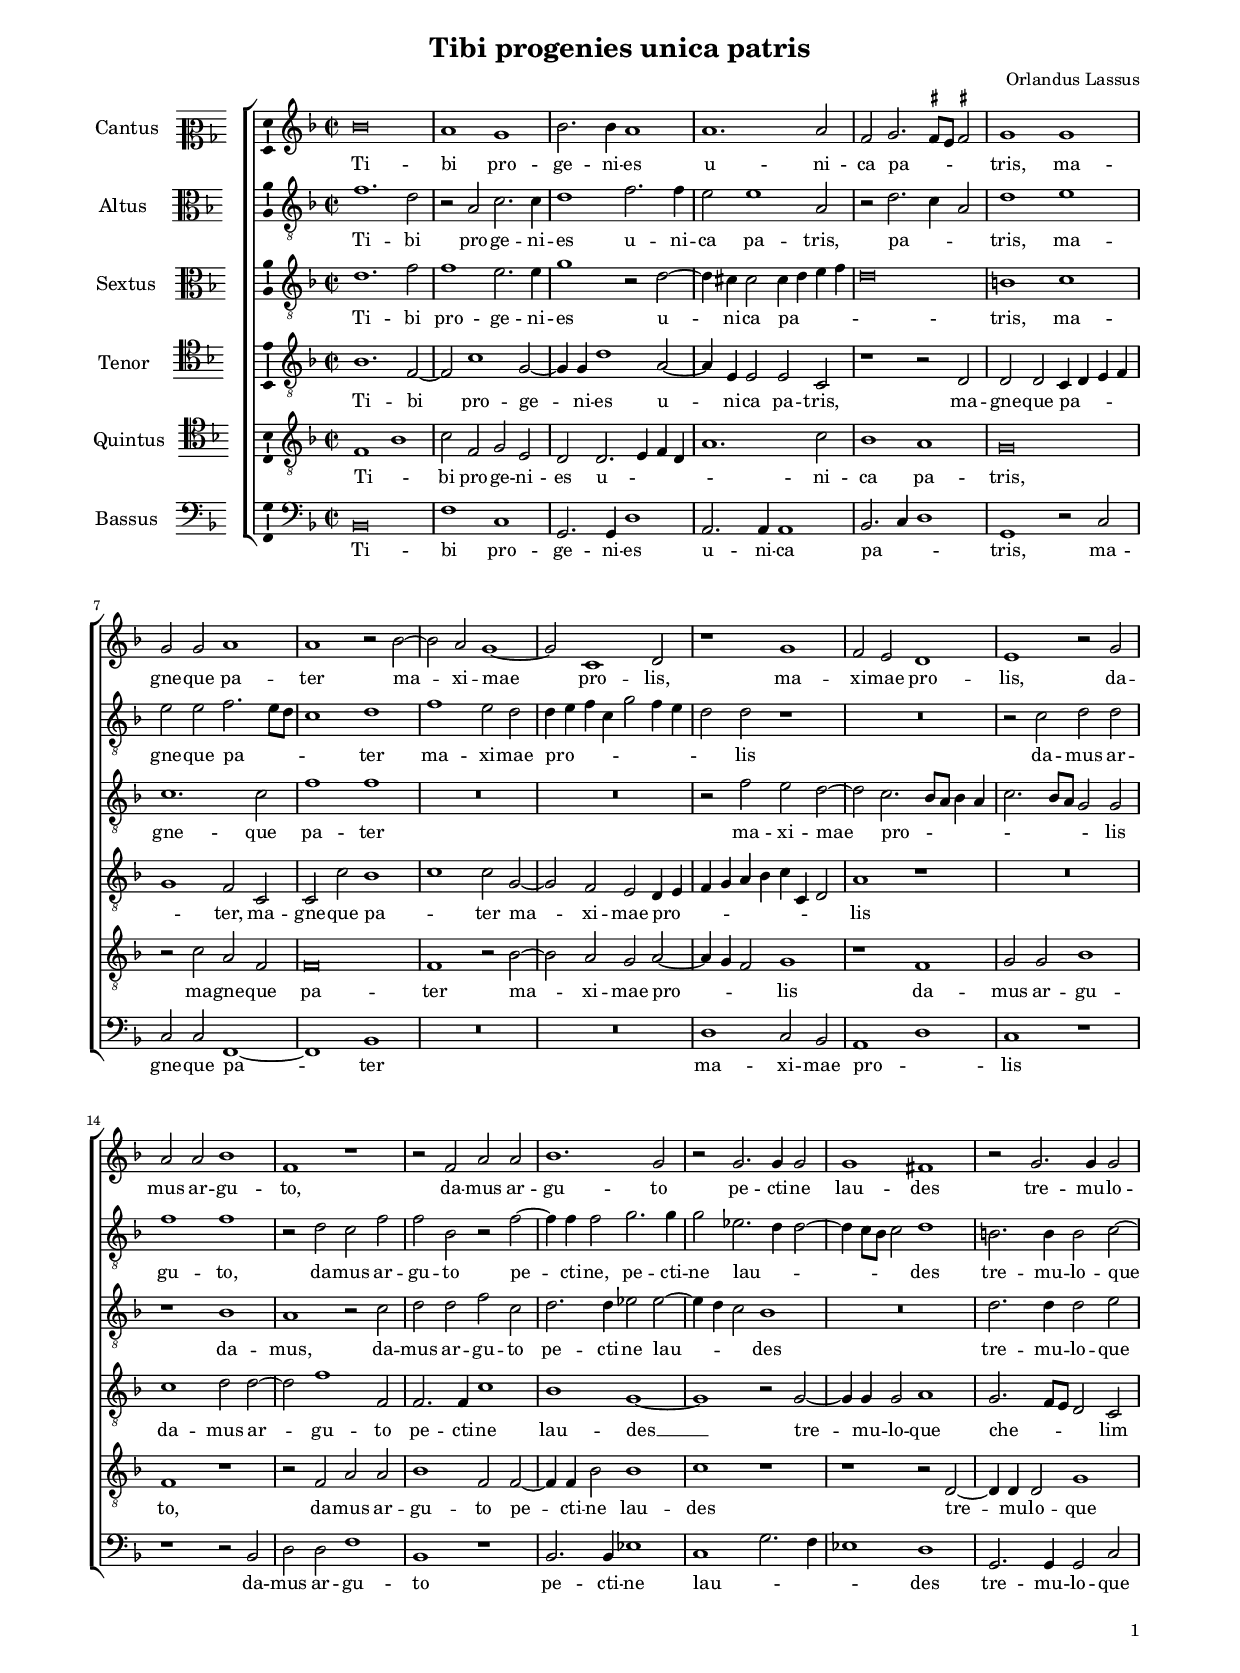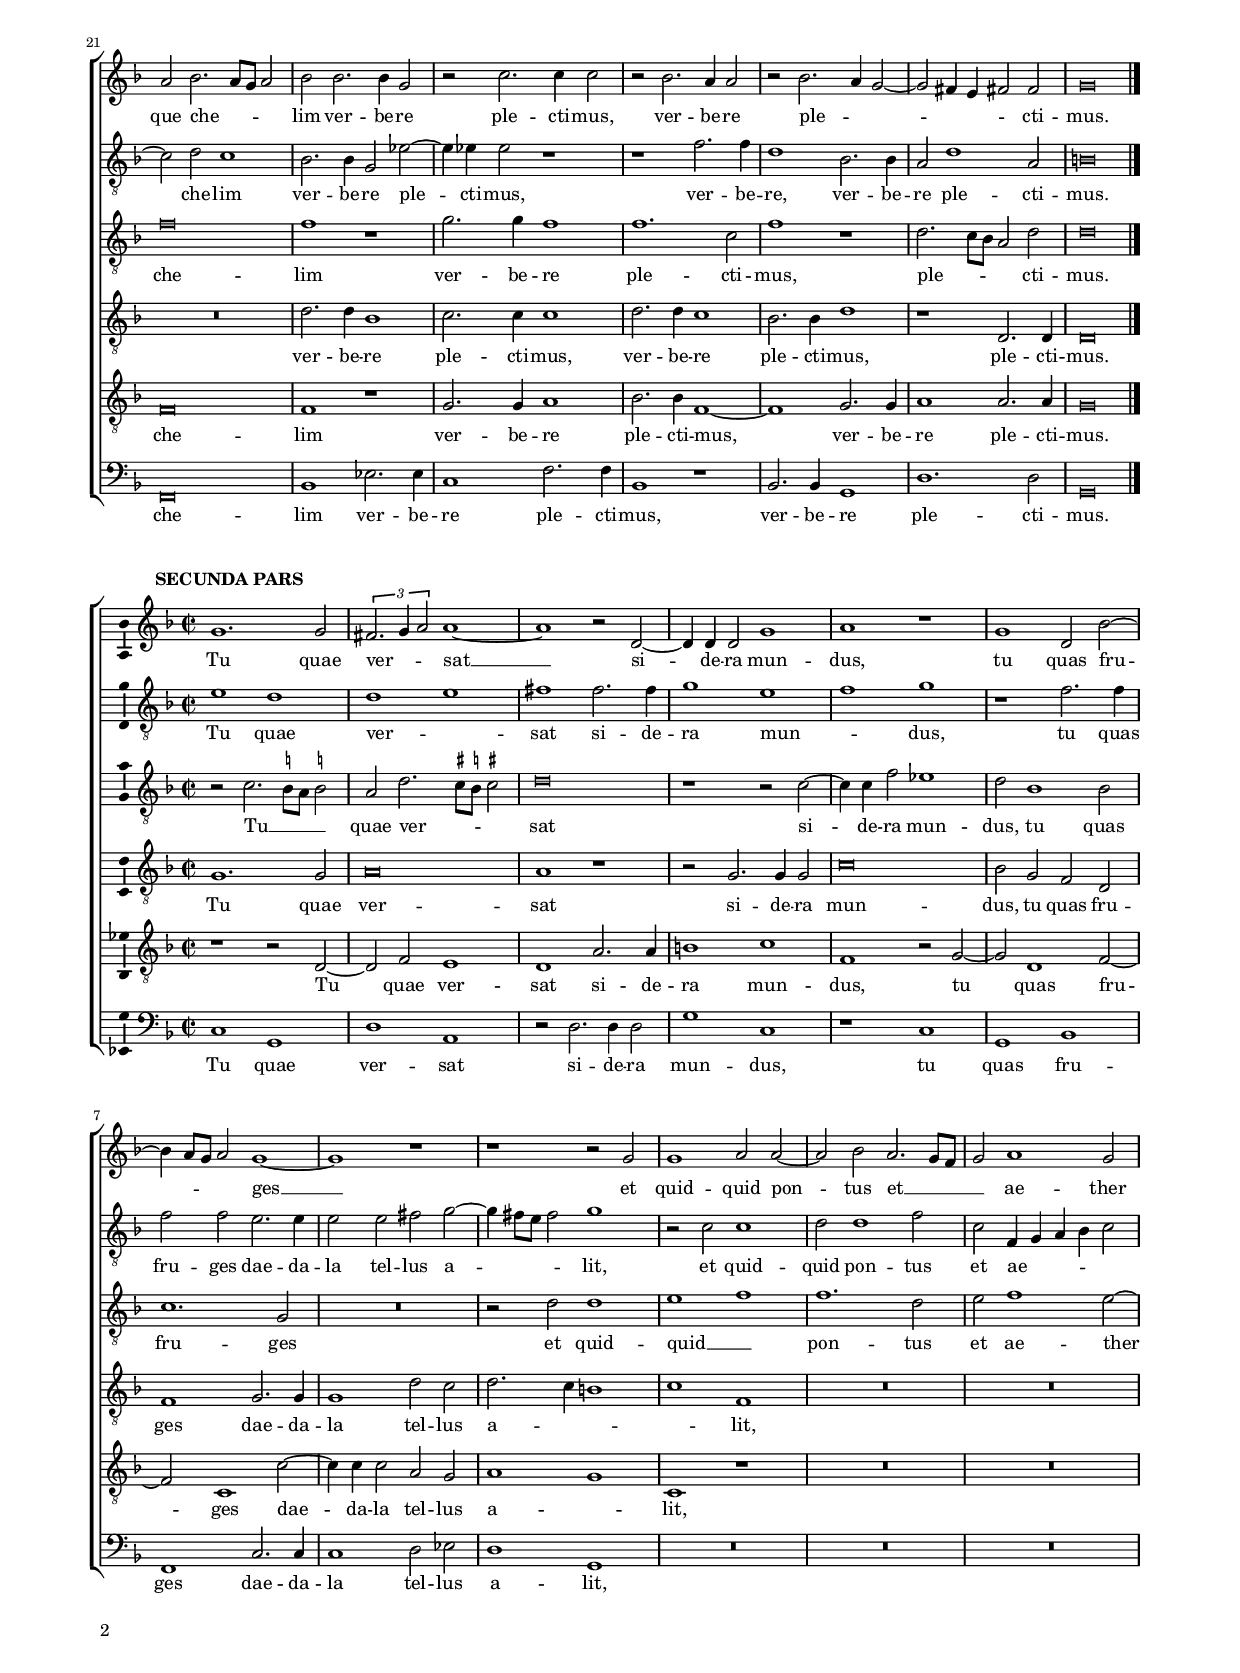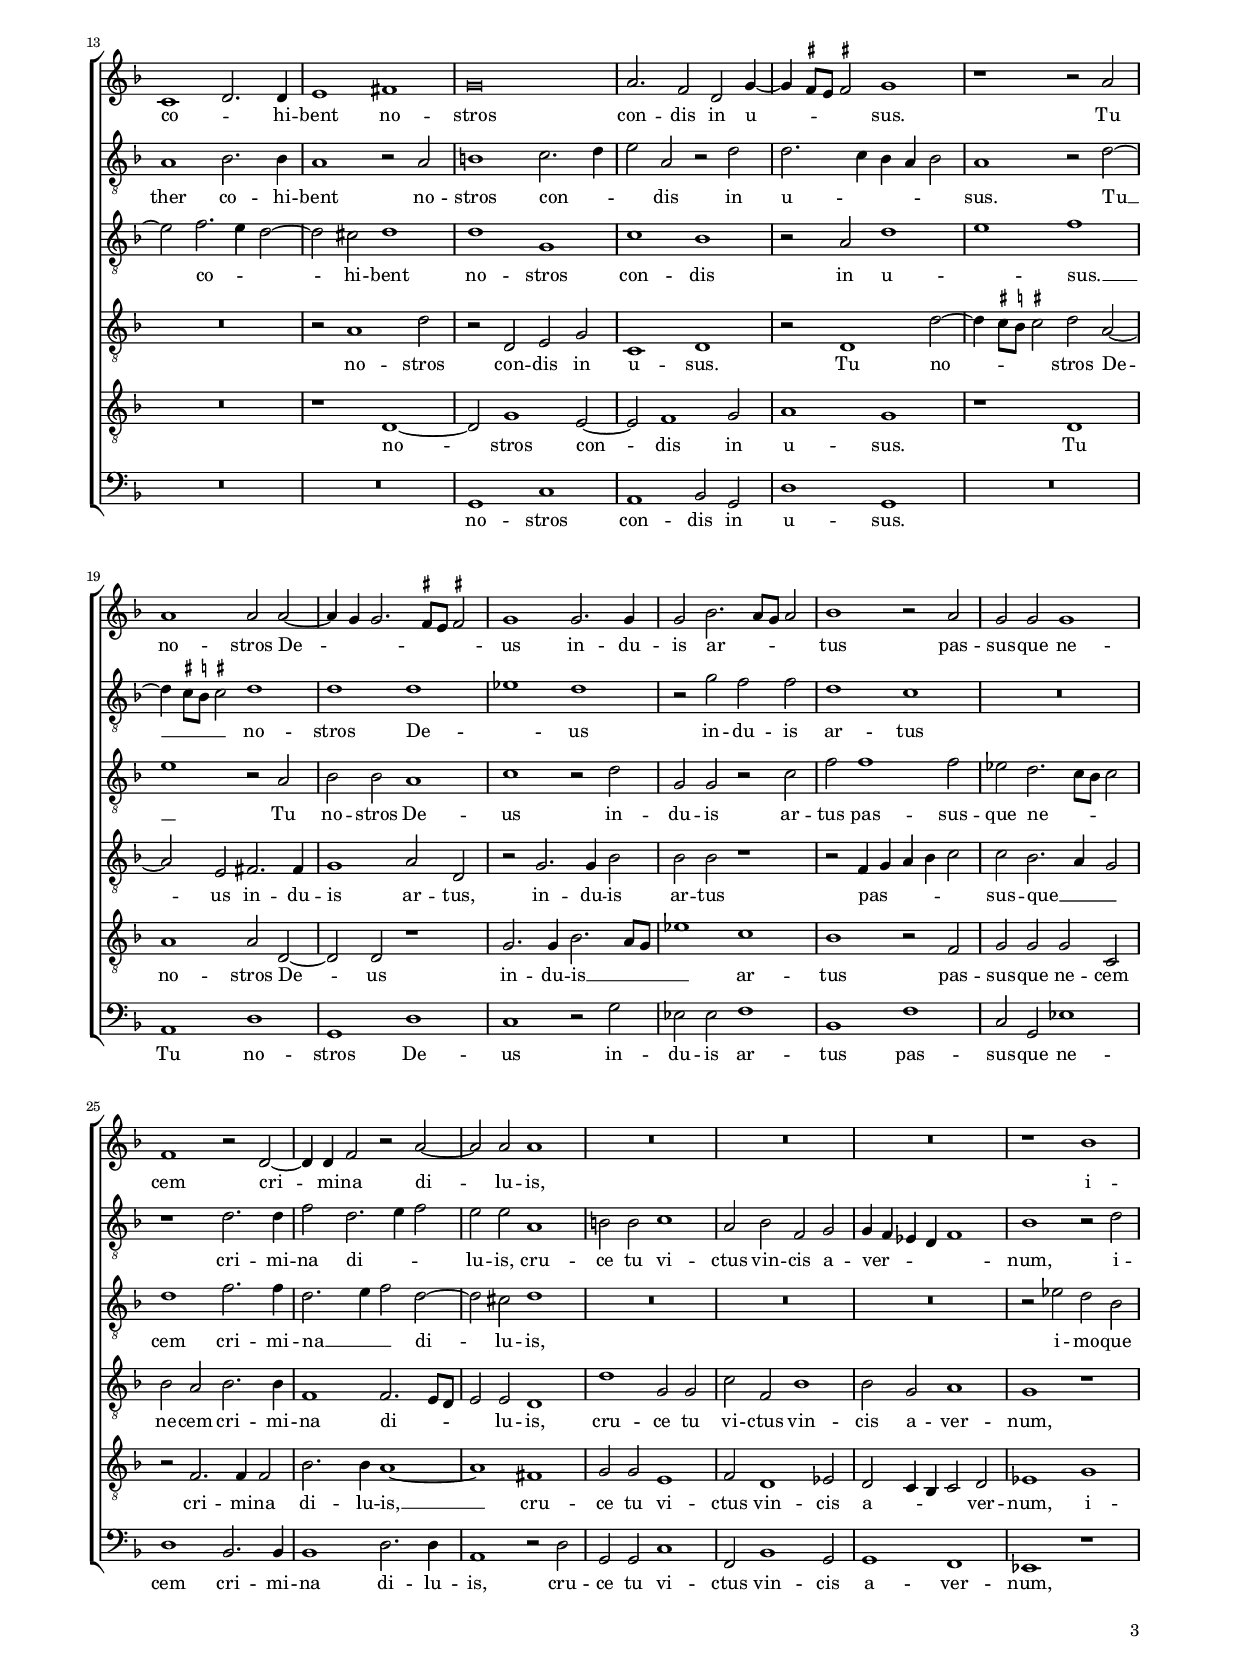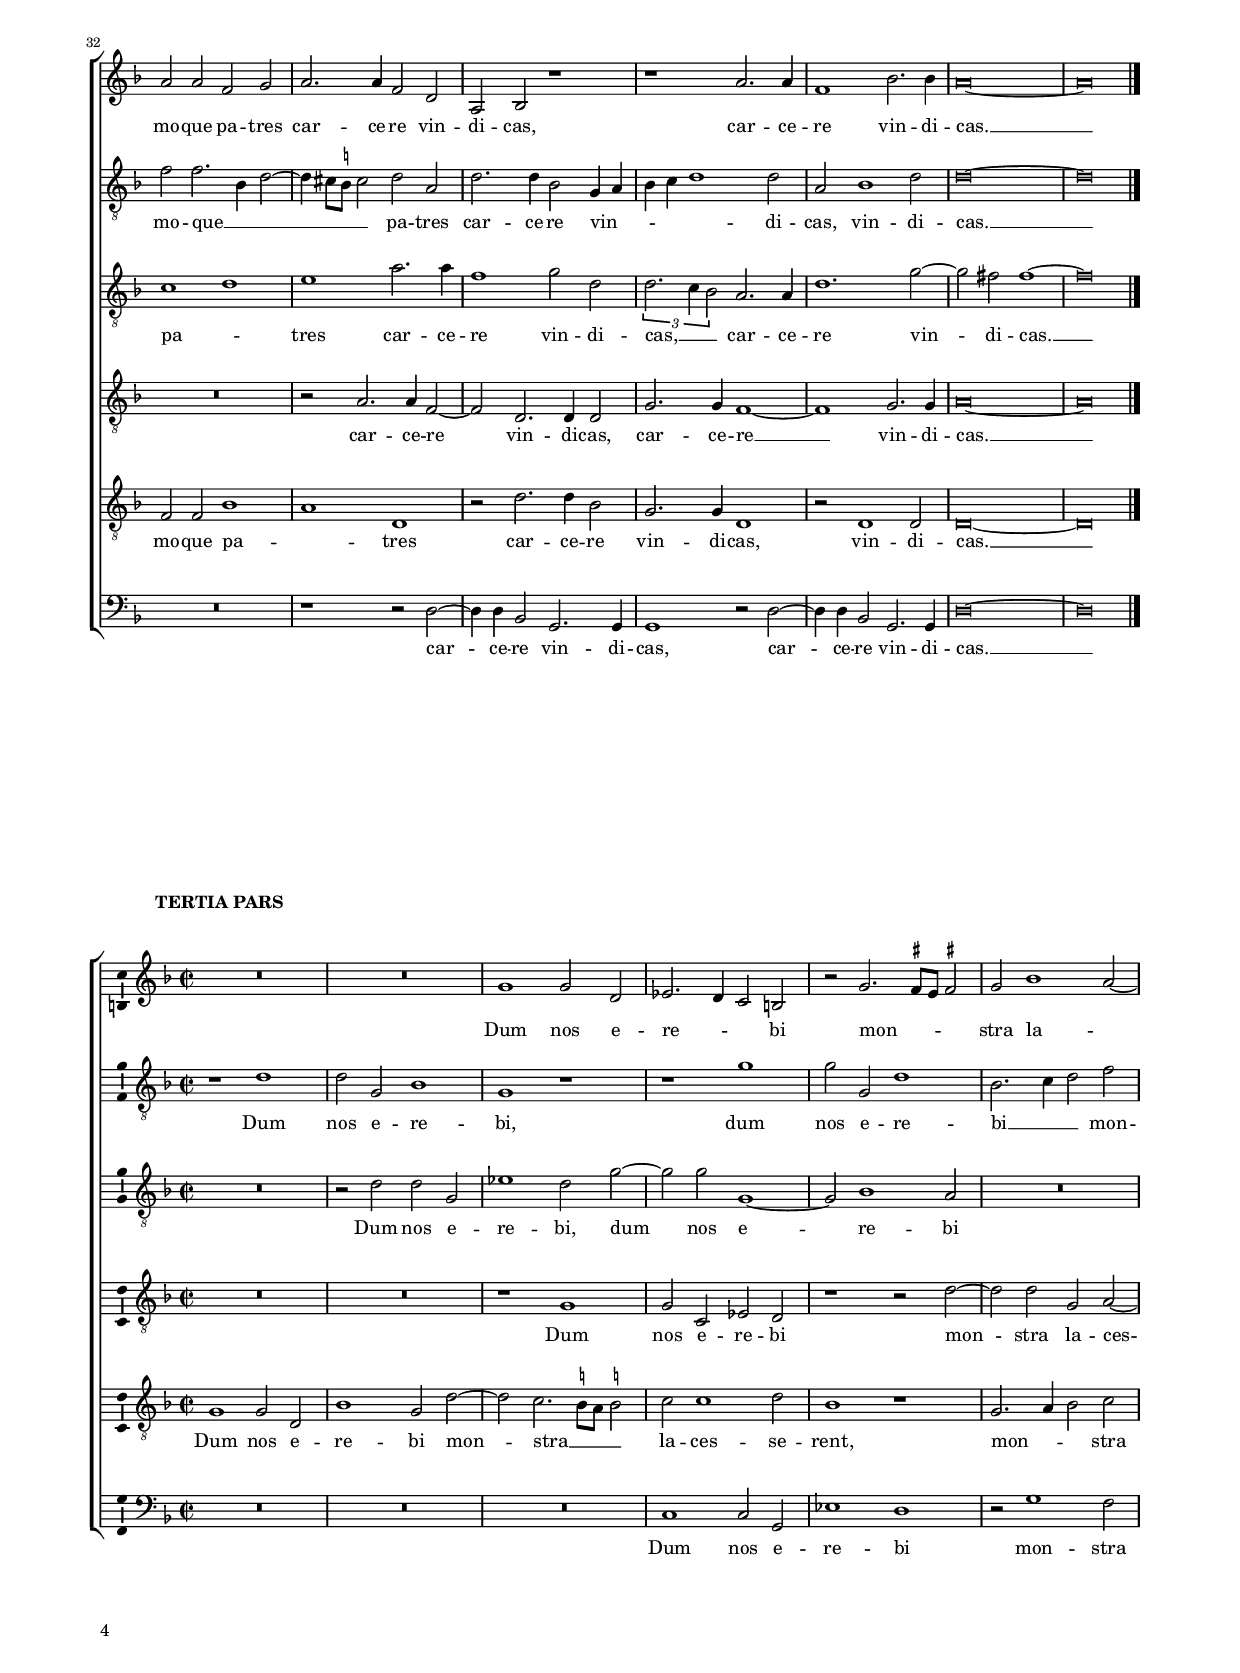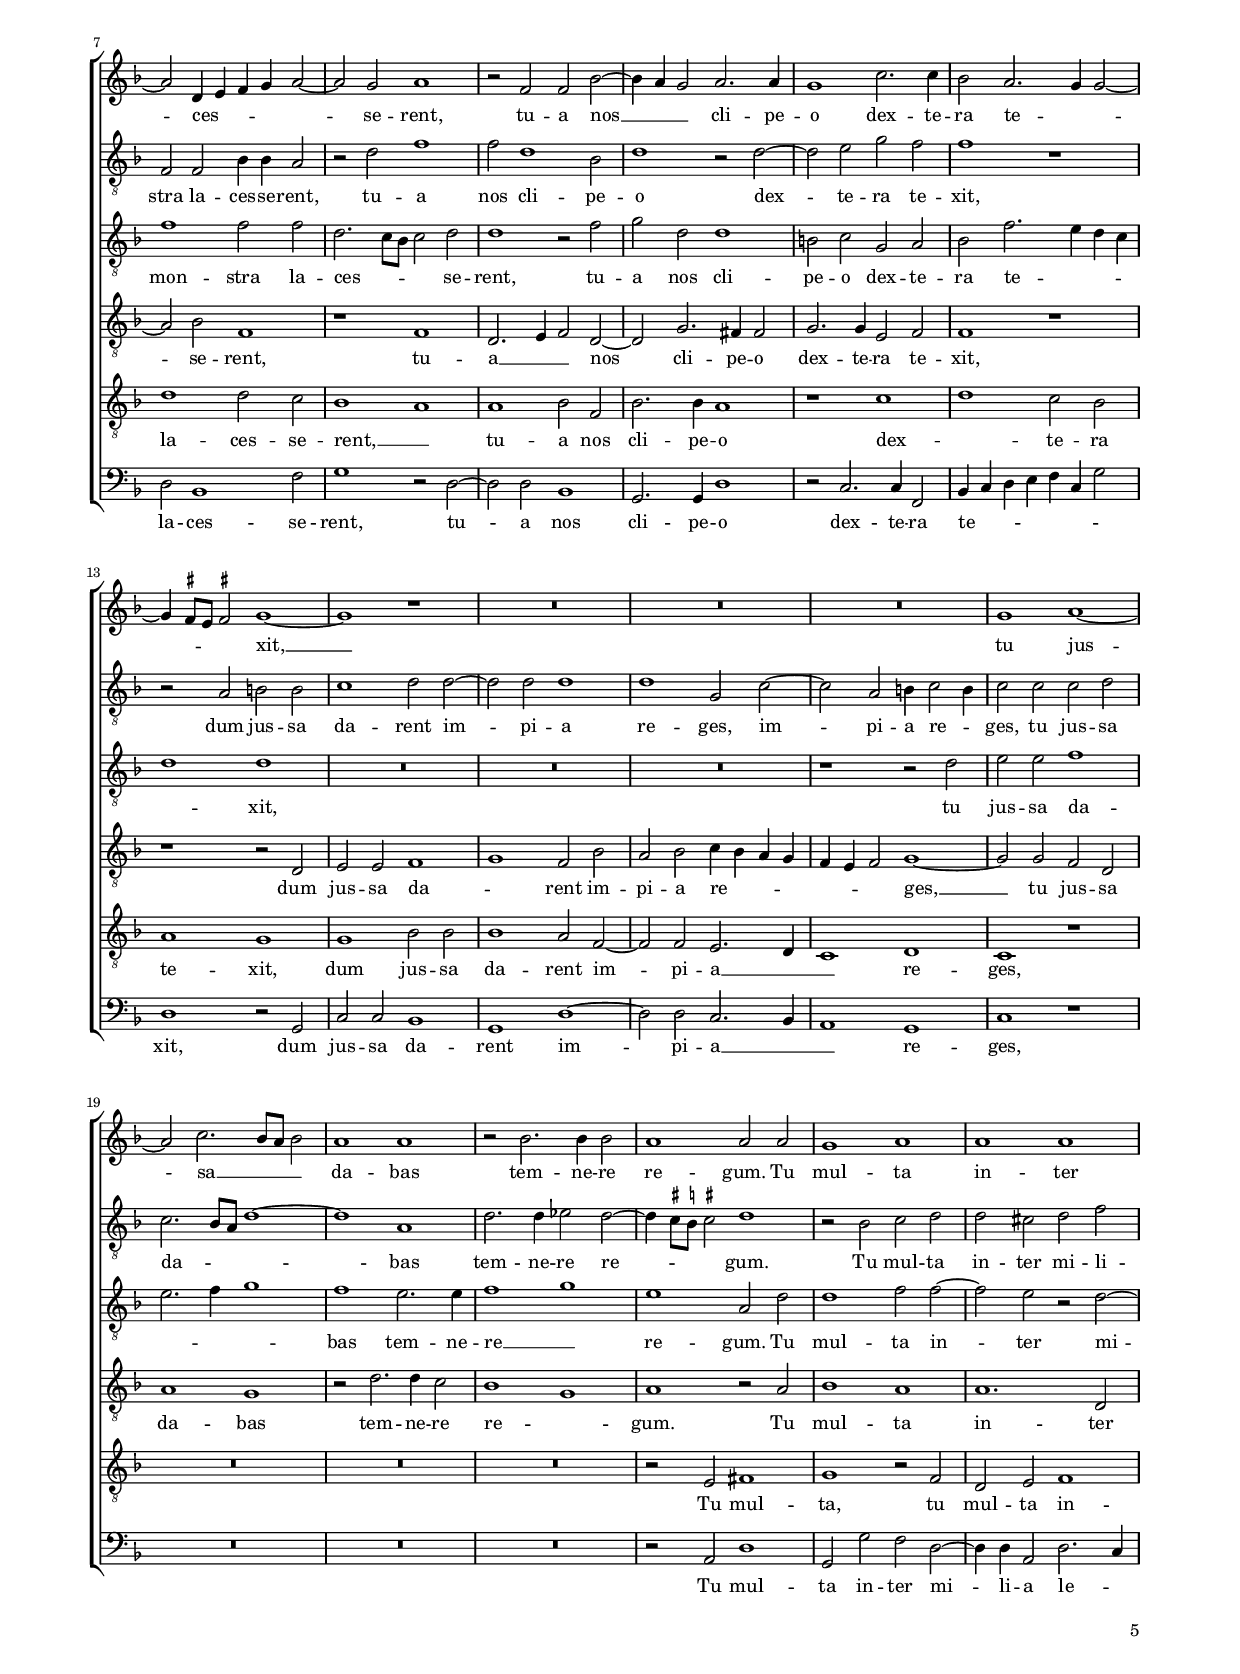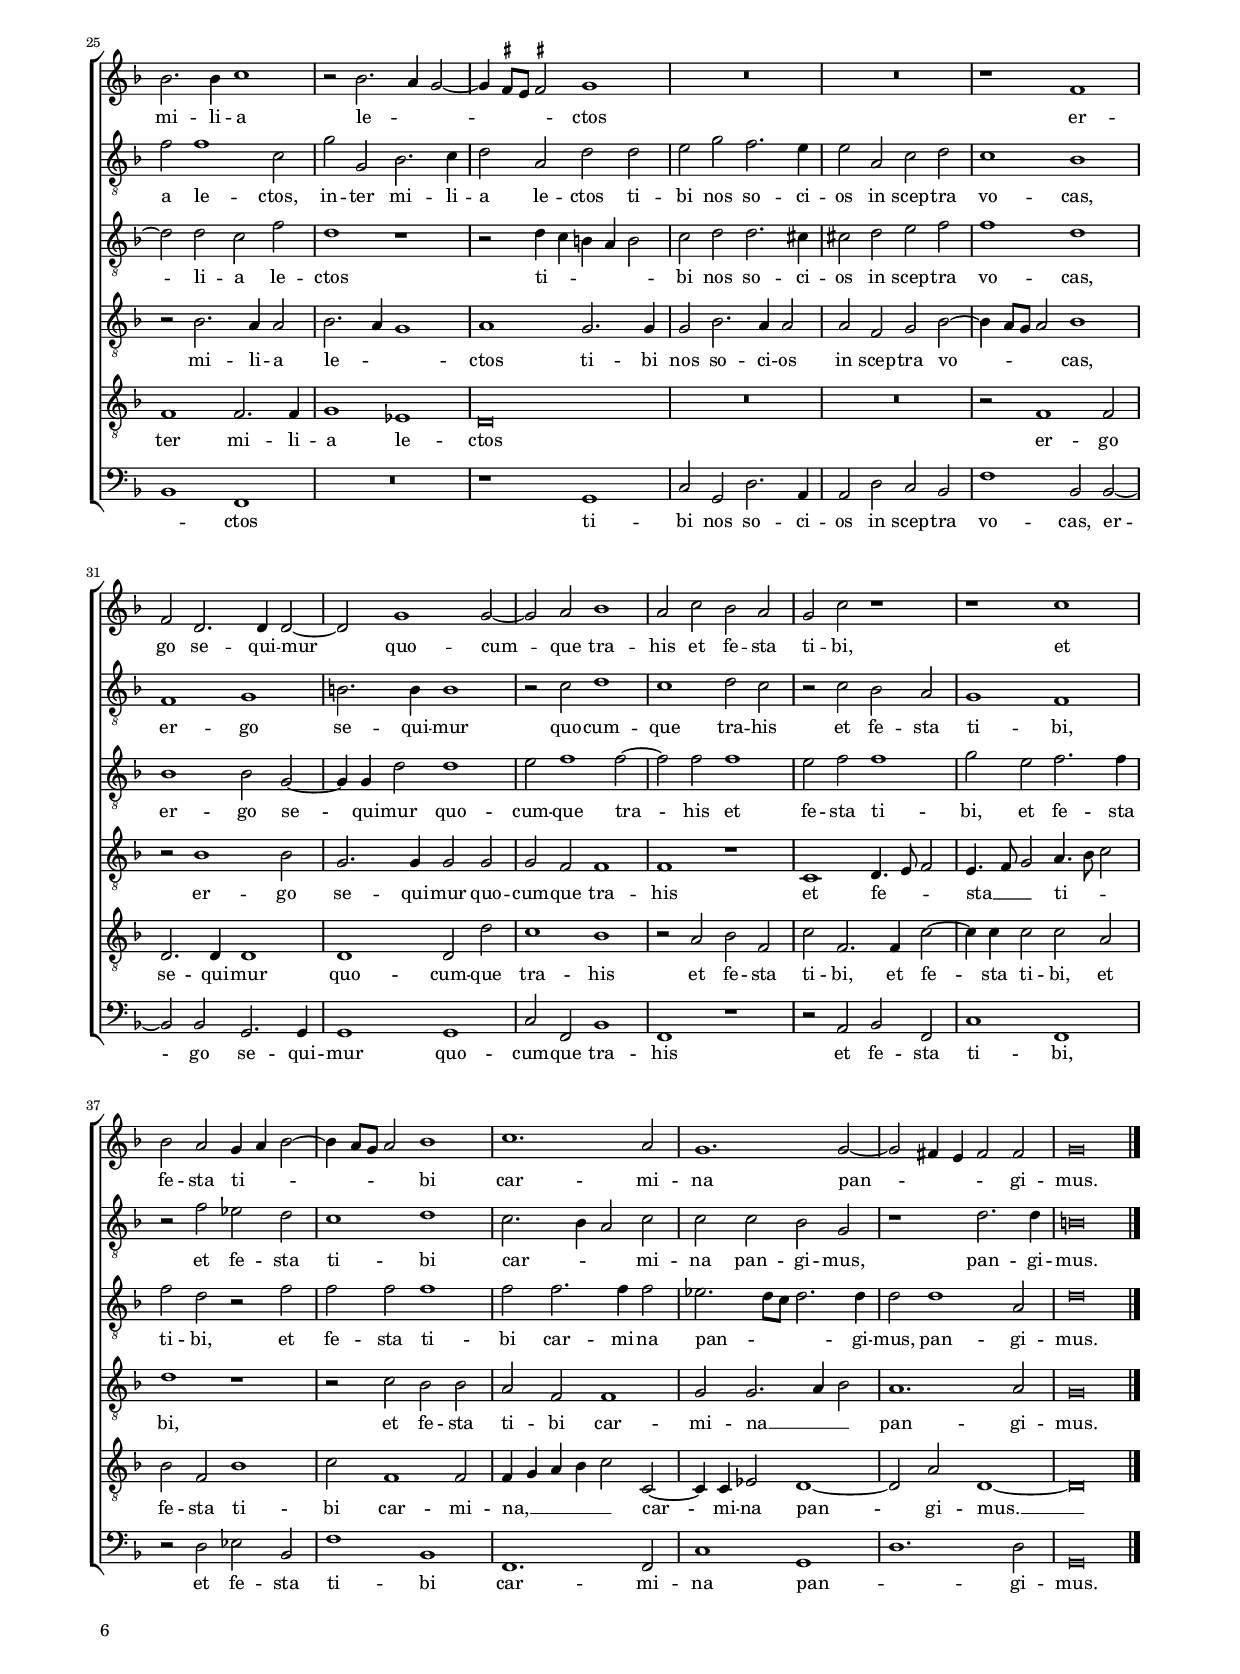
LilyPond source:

\header
{
  title="Tibi progenies unica patris"
  composer="Orlandus Lassus"
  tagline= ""
}

\version "2.22.2"
\language deutsch
#(set-global-staff-size 15)
% #(set-default-paper-size "letter")
#(ly:set-option 'point-and-click #f)


	ficta = { \once \set suggestAccidentals = ##t }
	
	forget = #(define-music-function (music) (ly:music?) #{
		\accidentalStyle forget
		$music
		\accidentalStyle default
		#})

 
\paper
	{
	top-margin = 1.5 \cm
	bottom-margin = 1 \cm
	left-margin = 1.7 \cm
	right-margin = 1.7 \cm
	ragged-bottom = ##f
	ragged-last-bottom = ##t
	print-page-number = ##f
	score-system-spacing = #'((basic-distance . 17) (minimum-distance . 14) (padding . 5) (strechability . 250))
	system-system-spacing = #'((basic-distance . 17) (minimum-distance . 14) (padding . 5) (strechability . 250))
    oddFooterMarkup=\markup   \fill-line { "" \fromproperty #'page:page-number-string }
    evenFooterMarkup=\markup  \fill-line { \fromproperty #'page:page-number-string "" }
    last-bottom-spacing = #'((basic-distance . 12) (minimum-distance . 7) (padding . 4))
%	systems-per-page = 3
    page-count = 6
%	min-systems-per-page = 3
	}

global = {
	\key f \major
	\time 2/2 \set Score.measureLength = #(ly:make-moment 2/1)
    \set Score.tempoHideNote = ##t
    \tempo 2 = 90
    \skip 1*2*27  \bar "|."
	}


incipitcantus = \markup { \score {
	{
	\set Staff.instrumentName = \markup { \fontsize #1 "Cantus" }
	\key f \major
	\clef mezzosoprano
	s4 \bar ""
	}
	\layout  {
	raggedright = ##t
	indent = 1.6 \cm
	line-width = 2.4 \cm
	\context { \Staff \remove Time_signature_engraver }
	\override Staff.Clef.Y-extent = #'(0 . 0)
	}} \hspace #1 }
 
      
incipitaltus = \markup { \score {
	{
	\set Staff.instrumentName = \markup { \fontsize #1 "Altus" }
	\key f \major
	\clef alto
	s4 \bar ""
	}
	\layout  {
	raggedright = ##t
	indent = 1.6 \cm
	line-width = 2.4 \cm
	\context { \Staff \remove Time_signature_engraver }
	\override Staff.Clef.Y-extent = #'(0 . 0)
	}} \hspace #1 }


incipitsextus = \markup { \score {
	{
	\set Staff.instrumentName = \markup { \fontsize #1 "Sextus" }
	\key f \major
	\clef alto
	s4 \bar ""
	}
	\layout  {
	raggedright = ##t
	indent = 1.6 \cm
	line-width = 2.4 \cm
	\context { \Staff \remove Time_signature_engraver }
	\override Staff.Clef.Y-extent = #'(0 . 0)
	}} \hspace #1 }     


incipittenor = \markup { \score {
	{
	\set Staff.instrumentName = \markup { \fontsize #1 "Tenor" }
	\key f \major
	\clef tenor
	s4 \bar ""
	}
	\layout  {
	raggedright = ##t
	indent = 1.6 \cm
	line-width = 2.4 \cm
	\context { \Staff \remove Time_signature_engraver }
	\override Staff.Clef.Y-extent = #'(0 . 0)
	}} \hspace #1 }
      
      
incipitquintus = \markup { \score {
	{
	\set Staff.instrumentName = \markup { \fontsize #1 "Quintus" }
	\key f \major
	\clef tenor
	s4 \bar ""
	}
	\layout  {
	raggedright = ##t
	indent = 1.6 \cm
	line-width = 2.4 \cm
	\context { \Staff \remove Time_signature_engraver }
	\override Staff.Clef.Y-extent = #'(0 . 0)
	}} \hspace #1 }
      
      
incipitbassus = \markup { \score {
	{
	\set Staff.instrumentName = \markup { \fontsize #1 "Bassus" }
	\key f \major
	\clef bass
	s4 \bar ""
	}
	\layout  {
	raggedright = ##t
	indent = 1.6 \cm
	line-width = 2.4 \cm
	\context { \Staff \remove Time_signature_engraver }
	\override Staff.Clef.Y-extent = #'(0 . 0)
	}} \hspace #1 }


cantus =  \relative c''
	{
	b\breve
	a1 g
	b2. b4 a1
	a1. a2
%5
	f2 g2. \ficta fis8 e \ficta fis!2 |
	g1 g
	g2 g a1
	a1 r2 b~
	b2 a g1~
%10
	g2 c,1 d2 |
	r1 g
	f2 e d1
	e1 r2 g
	a2 a b1
%15
	f1 r |
	r2 f a a
	b1. g2
	r2 g2. g4 g2
	g1 fis
%20
	r2 g2. g4 g2 |
	a2 b2. a8 g a2
	b2 b2. b4 g2
	r2 c2. c4 c2
	r2 b2. a4 a2
%25
	r2 b2. a4 g2~ |
	g2 fis4 e fis!2 fis
	g\breve |   
	}


altus = \relative c'
	{
	f1. d2
	r2 a c2. c4
	d1 f2. f4
	e2 e1 a,2
%5
	r2 d2. c4 a2 |
	d1 e
	e2 e f2. e8 d
	c1 d
	f1 e2 d
%10
	d4 e f c g'2 f4 e |
	d2 d r1
	R\breve
	r2 c d d
	f1 f
%15
	r2 d c f |
	f2 b, r f'~
	f4 f f2 g2. g4
	g2 es2. d4 d2~
	d4 c8 b c2 d1
%20
	h2. h4 h2 c~ |
	c2 d c1
	b2. b4 g2 es'~
	es4 es es2 r1
	r1 f2. f4
%25
	d1 b2. b4 |
	a2 d1 a2
	h\breve |
	}


sextus =  \relative c'
	{
	d1. f2
	f1 e2. e4
	g1 r2 d~
	d4 cis cis2 cis4 d e f
%5
	d\breve |
	h1 c
	c1. c2
	f1 f
	R\breve
%10
	R\breve |
	r2 f e d~
	d2 c2. b8 a b4 a
	c2. b8 a g2 g
	r1 b
%15
	a1 r2 c |
	d2 d f c
	d2. d4 es2 es~
	es4 d c2 b1
	R\breve
%20
	d2. d4 d2 e |
	f\breve
	f1 r
	g2. g4 f1
	f1. c2
%25
	f1 r |
	d2. c8 b a2 d
	d\breve |
	}


tenor =  \relative c'
	{
	b1. f2~
	f2 c'1 g2~
	g4 g d'1 a2~
	a4 e e2 e c
%5
	r1 r2 d |
	d2 d c4 d e f
	g1 f2 c
	c2 c' b1
	c1 c2 g~
%10
	g2 f e d4 e |
	f4 g a b c c, d2
	a'1 r
	R\breve
	c1 d2 d~
%15
	d2 f1 f,2 |
	f2. f4 c'1
	b1 g~
	g1 r2 g~
	g4 g g2 a1
%20
	g2. f8 e d2 c |
	R\breve
	d'2. d4 b1
	c2. c4 c1
	d2. d4 c1
%25
	b2. b4 d1 |
	r1 d,2. d4
	d\breve |
	}


quintus  =  \relative c'
	{
	f,1 b
	c2 f, g e
	d2 d2. e4 f d
	a'1. c2
%5
	b1 a |
	g\breve
	r2 c a f
	f\breve
	f1 r2 b~
%10
	b2 a g a~ |
	a4 g f2 g1
	r1 f
	g2 g b1
	f1 r
%15
	r2 f a a |
	b1 f2 f~
	f4 f b2 b1
	c1 r
	r1 r2 d,~
%20
	d4 d d2 g1 |
	f\breve
	f1 r
	g2. g4 a1
	b2. b4 f1~
%25
	f1 g2. g4 |
	a1 a2. a4
	g\breve |
	}


bassus  =  \relative c
	{
	b\breve
	f'1 c
	g2. g4 d'1
	a2. a4 a1
%5
	b2. c4 d1 |
	g,1 r2 c
	c2 c f,1~
	f1 b
	R\breve
%10
	R\breve |
	d1 c2 b
	a1 d
	c1 r
	r1 r2 b
%15
	d2 d f1 |
	b,1 r
	b2. b4 es1
	c1 g'2. f4
	es1 d
%20
	g,2. g4 g2 c |
	f,\breve
	b1 es2. es4
	c1 f2. f4
	b,1 r
%25
	b2. b4 g1 |
	d'1. d2
	g,\breve |
	}


lyricscantus = \lyricmode {
	Ti -- bi pro -- ge -- ni -- es u -- ni -- ca pa -- _ _ _ tris,
    ma -- gne -- que pa -- ter ma -- xi -- mae pro -- lis,
    ma -- xi -- mae pro -- lis,
    da -- mus ar -- gu -- to,
    da -- mus ar -- gu -- to pe -- cti -- ne lau -- des
    tre -- mu -- lo -- que che -- _ _ _ lim ver -- be -- re ple -- cti -- mus,
    ver -- be -- re ple -- _ _ _ _ _ cti -- mus.
	}


lyricsaltus = \lyricmode {
	Ti -- bi pro -- ge -- ni -- es u -- ni -- ca pa -- tris,
    pa -- _ _ tris,
    ma -- gne -- que pa -- _ _ _ ter ma -- xi -- mae pro -- _ _ _ _ _ _ _ lis
    da -- mus ar -- gu -- to,
    da -- mus ar -- gu -- to pe -- cti -- ne,
    pe -- cti -- ne lau -- _ _ _ _ _ des
    tre -- mu -- lo -- que che -- lim ver -- be -- re ple -- cti -- mus,
    ver -- be -- re,
    ver -- be -- re ple -- cti -- mus.
	}
	
	
lyricssextus = \lyricmode {
	Ti -- bi pro -- ge -- ni -- es u -- ni -- ca pa -- _ _ _ _ tris,
    ma -- gne -- que pa -- ter ma -- xi -- mae pro -- _ _ _ _ _ _ _ _ lis
    da -- mus,
    da -- mus ar -- gu -- to pe -- cti -- ne lau -- _ _ des
    tre -- mu -- lo -- que che -- lim ver -- be -- re ple -- cti -- mus,
    ple -- _ _ _ cti -- mus.
	}


lyricstenor = \lyricmode {
	Ti -- bi pro -- ge -- ni -- es u -- ni -- ca pa -- tris,
    ma -- gne -- que pa -- _ _ _ _ ter,
    ma -- gne -- que pa -- _ ter ma -- xi -- mae pro -- _ _ _ _ _ _ _ _ lis
    da -- mus ar -- gu -- to pe -- cti -- ne lau -- des __
    tre -- mu -- lo -- que che -- _ _ _ lim ver -- be -- re ple -- cti -- mus,
    ver -- be -- re ple -- cti -- mus,
    ple -- cti -- mus.
	}


lyricsquintus = \lyricmode {
	Ti -- _ bi pro -- ge -- ni -- es u -- _ _ _ _ ni -- ca pa -- tris,
    ma -- gne -- que pa -- ter ma -- xi -- mae pro -- _ _ lis
    da -- mus ar -- gu -- to,
    da -- mus ar -- gu -- to pe -- cti -- ne lau -- des
    tre -- mu -- lo -- que che -- lim ver -- be -- re ple -- cti -- mus,
    ver -- be -- re ple -- cti -- mus.
	}


lyricsbassus = \lyricmode {
	Ti -- bi pro -- ge -- ni -- es u -- ni -- ca pa -- _ _ tris,
    ma -- gne -- que pa -- ter ma -- xi -- mae pro -- _ lis
    da -- mus ar -- gu -- to pe -- cti -- ne lau -- _ _ _ des
    tre -- mu -- lo -- que che -- lim ver -- be -- re ple -- cti -- mus,
    ver -- be -- re ple -- cti -- mus.
	}


\score
{  
    \transpose c c {
	\new ChoirStaff \with { \override StaffGrouper.staff-staff-spacing.basic-distance = #12 }
	<<

	\new Staff << \global
	\new Voice="v1" {
		\set Staff.instrumentName=\incipitcantus
		\set Staff.midiInstrument = "reed organ"
		\clef "violin"
		\cantus }
	\new Lyrics \lyricsto "v1" {\lyricscantus }
	>>


	\new Staff << \global
	\new Voice="v2" {
		\set Staff.instrumentName=\incipitaltus
		\set Staff.midiInstrument = "reed organ"
        \clef "G_8" % "violin"
		\altus}
	\new Lyrics \lyricsto "v2" {\lyricsaltus }
	>>
    

	\new Staff << \global
	\new Voice="v6" {
		\set Staff.instrumentName=\incipitsextus
		\set Staff.midiInstrument = "reed organ"
        \clef "G_8" % "violin"
		\sextus}
	\new Lyrics \lyricsto "v6" {\lyricssextus }
	>>


	\new Staff << \global
	\new Voice="v3" {
		\set Staff.instrumentName=\incipittenor
		\set Staff.midiInstrument = "reed organ"
		\clef "G_8"
		\tenor }
	\new Lyrics \lyricsto "v3" {\lyricstenor }
	>>


	\new Staff << \global
	\new Voice="v5" {
		\set Staff.instrumentName=\incipitquintus
		\set Staff.midiInstrument = "reed organ"
		\clef "G_8"
		\quintus}
	\new Lyrics \lyricsto "v5" {\lyricsquintus }
	>>


	\new Staff << \global
	\new Voice="v4" {
		\set Staff.instrumentName=\incipitbassus
		\set Staff.midiInstrument = "reed organ"
		\clef "bass" 
		\bassus }
	\new Lyrics \lyricsto "v4" {\lyricsbassus}
	>>

	>>
	} % transpose

	\layout
	{
	indent = 2.6 \cm
%	\context { \Lyrics \override VerticalAxisGroup.nonstaff-relatedstaff-spacing.padding = #2 }
%	\context { \Lyrics \override LyricText.font-size = #1 }
  	\context { \Staff \consists "Ambitus_engraver" }
	\context { \Staff \override TimeSignature.break-visibility = #end-of-line-invisible }
	\context { \Score \override BarNumber.padding = #2 }
	\context { \Voice \override NoteHead.style = #'baroque }
	}

\midi
	{
	}

}

%%%%%%%%%%%%%%%%%%%%  SECUNDA PARS   %%%%%%%%%%%%%%%%%%%%



global = {
	\key f \major
	\time 2/2 \set Score.measureLength = #(ly:make-moment 2/1)
    \set Score.tempoHideNote = ##t
    \tempo 2 = 90
    \skip 1*2*38 \bar "|."
	}


cantus =  \relative c''
	{
	g1. g2
    \tuplet 3/2 { fis2. g4 a2 } a1~
	a1 r2 d,~
	d4 d d2 g1
%5
	a1 r |
	g1 d2 b'~
	b4 a8 g a2 g1~
	g1 r
	r1 r2 g
%10
	g1 a2 a~ |
	a2 b a2. g8 f
	g2 a1 g2
	c,1 d2. d4
	e1 fis
%15
	g\breve |
	a2. f2 d2 g4~
	g4 \ficta fis8 e \ficta fis!2 g1
	r1 r2 a
	a1 a2 a~
%20
	a4 g g2. \ficta fis8 e \ficta fis!2 |
	g1 g2. g4
	g2 b2. a8 g a2
	b1 r2 a
	g2 g g1
%25
	f1 r2 d~ |
	d4 d f2 r a~
	a2 a a1
	R\breve
	R\breve
%30
	R\breve |
	r1 b
	a2 a f g
	a2. a4 f2 d
	a2 b r1
%35
	r1 a'2. a4 |
	f1 b2. b4
	a\breve~
	a\breve |
	}


altus = \relative c'
	{
	e1 d
	d1 e
	fis1 fis2. fis4
	g1 e
%5
	f1 g |
	r1 f2. f4
	f2 f e2. e4
	e2 e fis2 g~
	g4 fis8 e fis2 g1
%10
	r2 c, c1 |
	d2 d1 f2
	c2 f,4 g a b c2
	a1 b2. b4
	a1 r2 a
%15
	h1 c2. d4 |
	e2 a, r d
	d2. c4 b a b2
	a1 r2 d~
	d4 \ficta cis8 \ficta h \ficta cis!2 d1
%20
	d1 d |
	es1 d
	r2 g f f
	d1 c
	R\breve
%25
	r1 d2. d4 |
	f2 d2. e4 f2
	e2 e a,1
	h2 h c1
	a2 b f g
%30
	g4 f es d f1 |
	b1 r2 d
	f2 f2. b,4 d2~
	d4 cis8 \ficta h cis2 d a
	d2. d4 b2 g4 a
%35
	b4 c d1 d2 |
	a2 b1 d2
	d\breve~ 
	d\breve |    
	}


sextus =  \relative c'
	{
	r2 c2. \stemDown \ficta h8 a \stemNeutral \ficta h!2
	a2 d2. \ficta cis8 \ficta h \ficta cis!2
	d\breve
	r1 r2 c~
%5
	c4 c f2 es1 |
	d2 b1 b2
	c1. g2
	R\breve
	r2 d' d1
%10
	e1 f |
	f1. d2
	e2 f1 e2~
	e2 f2. e4 d2~
	d2 cis d1
%15
	d1 g, |
	c1 b
	r2 a d1
	e1 f
	e1 r2 a,
%20
	b2 b a1 |
	c1 r2 d
	g,2 g r c
	f2 f1 f2
	es2 d2. c8 b c2
%25
	d1 f2. f4 |
	d2. e4 f2 d~
	d2 cis d1
	R\breve
	R\breve
%30
	R\breve |
	r2 es d b
	c1 d
	e1 a2. a4
	f1 g2 d
%35
    \tuplet 3/2 { d2. c4 b2 } a2. a4 |
	d1. g2~
	g2 fis fis1~
	fis\breve |
	}


tenor =  \relative c'
	{
	g1. g2
	a\breve
	a1 r
	r2 g2. g4 g2
%5
	c\breve |
	b2 g f d
	f1 g2. g4
	g1 d'2 c
	d2. c4 h1
%10
	c1 f, |
	R\breve
	R\breve
	R\breve
	r2 a1 d2
%15
	r2 d, e g |
	c,1 d
	r2 d1 d'2~
	d4 \ficta cis8 \ficta h \ficta cis!2 d a~
	a2 e fis2. fis4
%20
	g1 a2 d, |
	r2 g2. g4 b2
	b2 b r1
	r2 f4 g a b c2
	c2 b2. a4 g2
%25
	b2 a b2. b4 |
	f1 f2. e8 d
	e2 e d1
	d'1 g,2 g
	c2 f, b1
%30
	b2 g a1 |
	g1 r
	R\breve
	r2 a2. a4 f2~
	f2 d2. d4 d2
%35
	g2. g4 f1~ |
	f1 g2. g4
	a\breve~
	a\breve |
	}


quintus  =  \relative c'
	{
	r1 r2 d,~
	d2 f e1
	d1 a'2. a4
	h1 c
%5
	f,1 r2 g~ |
	g2 d1 f2~
	f2 c1 c'2~
	c4 c c2 a g
	a1 g
%10
	c,1 r |
	R\breve
	R\breve
	R\breve
	r1 d~
%15
	d2 g1 e2~ |
	e2 f1 g2
	a1 g
	r1 d
	a'1 a2 d,~
%20
	d2 d r1 |
	g2. g4 b2. a8 g
	es'1 c
	b1 r2 f
	g2 g g c,
%25
	r2 f2. f4 f2 |
	b2. b4 a1~
	a1 fis
	g2 g e1
	f2 d1 es2
%30
	d2 c4 b c2 d |
	es1 g
	f2 f b1
	a1 d,
	r2 d'2. d4 b2
%35
	g2. g4 d1 |
	r2 d1 d2
	d\breve~
	d\breve |
	}


bassus  =  \relative c
	{
	c1 g
	d'1 a
	r2 d2. d4 d2
	g1 c,
%5
	r1 c |
	g1 b
	f1 c'2. c4
	c1 d2 es
	d1 g,
%10
	R\breve |
	R\breve
	R\breve
	R\breve
	R\breve
%15
	g1 c |
	a1 b2 g
	d'1 g,
	R\breve
	a1 d
%20
	g,1 d' |
	c1 r2 g'
	es2 es f1
	b,1 f'
	c2 g es'1
%25
	d1 b2. b4 |
	b1 d2. d4
	a1 r2 d
	g,2 g c1
	f,2 b1 g2
%30
	g1 f |
	es1 r
	R\breve
	r1 r2 d'~
	d4 d b2 g2. g4
%35
	g1 r2 d'~ |
	d4 d b2 g2. g4
	d'\breve~
	d\breve |
	}


lyricscantus = \lyricmode {
	Tu quae ver -- _ _ sat __ si -- de -- ra mun -- dus,
    tu quas fru -- _ _ _ ges __
    et quid -- quid pon -- tus et __ _ _ _ ae -- ther co -- _ hi -- bent
    no -- stros con -- dis in u -- _ _ _ sus.
    Tu no -- stros De -- _ _ _ _ _ us in -- du -- is ar -- _ _ _ tus
    pas -- sus -- que ne -- cem cri -- mi -- na di -- lu -- is,
    i -- mo -- que pa -- tres car -- ce -- re vin -- di -- cas,
    car -- ce -- re vin -- di -- cas. __
	}


lyricsaltus = \lyricmode {
	Tu quae ver -- _ sat si -- de -- ra mun -- _ dus,
    tu quas fru -- ges dae -- da -- la tel -- lus a -- _ _ _ lit,
    et quid -- quid pon -- tus et ae -- _ _ _ _ ther co -- hi -- bent
    no -- stros con -- _ _ dis in u -- _ _ _ _ sus.
    Tu __ _ _ _ no -- stros De -- _ us in -- du -- is ar -- tus
    cri -- mi -- na di -- _ _ lu -- is,
    cru -- ce tu vi -- ctus vin -- cis a -- ver -- _ _ _ _ num,
    i -- mo -- que __ _ _ _ _ _ pa -- tres car -- ce -- re vin -- _ _ _ _ di -- cas,
    vin -- di -- cas. __
	}
	
	
lyricssextus = \lyricmode {
	Tu __ _ _ _ quae ver -- _ _ _ sat si -- de -- ra mun -- dus,
    tu quas fru -- ges
    et quid -- quid __ _ pon -- tus et ae -- ther co -- _ _ hi -- bent
    no -- stros con -- dis in u -- _ sus. __ _
    Tu no -- stros De -- us in -- du -- is ar -- tus
    pas -- sus -- que ne -- _ _ _ cem cri -- mi -- na __ _ _ di -- lu -- is,
    i -- mo -- que pa -- _ tres car -- ce -- re vin -- di -- cas, __ _ _
    car -- ce -- re vin -- di -- cas. __
	}


lyricstenor = \lyricmode {
	Tu quae ver -- sat si -- de -- ra mun -- dus,
    tu quas fru -- ges dae -- da -- la tel -- lus a -- _ _ _ lit,
    no -- stros con -- dis in u -- sus.
    Tu no -- _ _ _ stros De -- us in -- du -- is ar -- tus,
    in -- du -- is ar -- tus
    pas -- _ _ _ _ sus -- que __ _ _ ne -- cem cri -- mi -- na di -- _ _ _ lu -- is,
    cru -- ce tu vi -- ctus vin -- cis a -- ver -- num,
    car -- ce -- re vin -- di -- cas,
    car -- ce -- re __ vin -- di -- cas. __
	}


lyricsquintus = \lyricmode {
	Tu quae ver -- sat si -- de -- ra mun -- dus,
    tu quas fru -- ges dae -- da -- la tel -- lus a -- _ lit,
    no -- stros con -- dis in u -- sus.
    Tu no -- stros De -- us in -- du -- is __ _ _ _ ar -- tus
    pas -- sus -- que ne -- cem cri -- mi -- na di -- lu -- is, __
    cru -- ce tu vi -- ctus vin -- cis a -- _ _ _ ver -- num,
    i -- mo -- que pa -- _ tres car -- ce -- re vin -- di -- cas,
    vin -- di -- cas. __
	}


lyricsbassus = \lyricmode {
	Tu quae ver -- sat si -- de -- ra mun -- dus,
    tu quas fru -- ges dae -- da -- la tel -- lus a -- lit,
    no -- stros con -- dis in u -- sus.
    Tu no -- stros De -- us in -- du -- is ar -- tus
    pas -- sus -- que ne -- cem cri -- mi -- na di -- lu -- is,
    cru -- ce tu vi -- ctus vin -- cis a -- ver -- num,
    car -- ce -- re vin -- di -- cas,
    car -- ce -- re vin -- di -- cas. __
	}


\score
{  
	\transpose c c {
	\new ChoirStaff \with { \override StaffGrouper.staff-staff-spacing.basic-distance = #12 }
	<<

	\new Staff <<\global
	\new Voice="v1" {
	  %\set Staff.instrumentName="Cantus"
		\set Staff.midiInstrument = "reed organ"
		\clef "violin"
		\cantus }
	\new Lyrics \lyricsto "v1" {\lyricscantus }
	>>


	\new Staff << \global
	\new Voice="v2" {
	  %\set Staff.instrumentName="Altus"
		\set Staff.midiInstrument = "reed organ"
        \clef "G_8" % "violin"
		\altus}
	\new Lyrics \lyricsto "v2" {\lyricsaltus }
	>>


	\new Staff << \global
	\new Voice="v6" {
	  %\set Staff.instrumentName="Sextus"
		\set Staff.midiInstrument = "reed organ"
        \clef "G_8" % "violin"
		\sextus}
	\new Lyrics \lyricsto "v6" {\lyricssextus }
	>>


	\new Staff <<\global
	\new Voice="v3" {
	  %\set Staff.instrumentName="Tenor"
		\set Staff.midiInstrument = "reed organ"
		\clef "G_8"
		\tenor }
	\new Lyrics \lyricsto "v3" {\lyricstenor }
	>>


	\new Staff << \global
	\new Voice="v5" {
	  %\set Staff.instrumentName="Quintus"
		\set Staff.midiInstrument = "reed organ"
		\clef "G_8"
		\quintus}
	\new Lyrics \lyricsto "v5" {\lyricsquintus }
	>>


	\new Staff <<\global
	\new Voice="v4" {
	  %\set Staff.instrumentName="Bassus"
		\set Staff.midiInstrument = "reed organ"
		\clef "bass" 
		\bassus }
	\new Lyrics \lyricsto "v4" {\lyricsbassus}
	>>

	>>
    } % transpose

	\layout
	{
	indent = 0 \cm
%	\context { \Lyrics \override VerticalAxisGroup.nonstaff-relatedstaff-spacing.padding = #2 }
%	\context { \Lyrics \override LyricText.font-size = #1 }
   	\context { \Staff \consists "Ambitus_engraver" }
	\context { \Staff \override TimeSignature.break-visibility = #end-of-line-invisible }
	\context { \Score \override BarNumber.padding = #2 }
	\context { \Voice \override NoteHead.style = #'baroque }
	}

%    \header { piece = \markup { \raise #2 \hspace # 7 \bold "SECUNDA PARS"} }
    \header { piece = \markup { \hspace #7 \column { \raise #2  \transparent "x" \bold "SECUNDA PARS"} } }
        
\midi
	{
	}

}


%%%%%%%%%%%%%%%%%%%%  TERTIA PARS   %%%%%%%%%%%%%%%%%%%%



global = {
	\key f \major
	\time 2/2 \set Score.measureLength = #(ly:make-moment 2/1)
    \set Score.tempoHideNote = ##t
    \tempo 2 = 90
    \skip 1*2*42  \bar "|."
	}


cantus =  \relative c''
	{
	R\breve
	R\breve
	g1 g2 d
	es2. d4 c2 h
%5
	r2 g'2. \ficta fis8 e \ficta fis!2 |
	g2 b1 a2~
	a2 d,4 e f g a2~
	a2 g a1
	r2 f f b~
%10
	b4 a g2 a2. a4 |
	g1 c2. c4
	b2 a2. g4 g2~
	g4 \ficta fis8 e \ficta fis!2 g1~
	g1 r
%15
	R\breve |
	R\breve
	R\breve
	g1 a~
	a2 c2. b8 a b2
%20
	a1 a |
	r2 b2. b4 b2
	a1 a2 a
	g1 a
	a1 a
%25
	b2. b4 c1 |
	r2 b2. a4 g2~
	g4 \ficta fis8 e \ficta fis!2 g1
	R\breve
	R\breve
%30
	r1 f |
	f2 d2. d4 d2~
	d2 g1 g2~
	g2 a b1
	a2 c b a
%35
	g2 c r1 |
	r1 c
	b2 a g4 a b2~
	b4 a8 g a2 b1
	c1. a2
%40
	g1. g2~ |
	g2 fis4 e fis2 fis
	g\breve |
	}


altus = \relative c'
	{
	r1 d
	d2 g, b1
	g1 r
	r1 g'
%5
	g2 g, d'1 |
	b2. c4 d2 f
	f,2 f b4 b a2
	r2 d f1
	f2 d1 b2
%10
	d1 r2 d~ |
	d2 e g f
	f1 r
	r2 a, h h
	c1 d2 d~
%15
	d2 d d1 |
	d1 g,2 c~
	c2 a h4 c2 h4
	c2 c c d
	c2. b8 a d1~
%20
	d1 a |
	d2. d4 es2 d~
	d4 \ficta cis8 \ficta h \ficta cis!2 d1
	r2 b c d
	d2 cis d f
%25
	f2 f1 c2 |
	g'2 g, b2. c4
	d2 a d d
	e2 g f2. e4
	e2 a, c d
%30
	c1 b |
	f1 g
	h2. h4 h1
	r2 c d1
	c1 d2 c
%35
	r2 c b a |
	g1 f
	r2 f' es d
	c1 d
	c2. b4 a2 c
%40
	c2 c b g |
	r1 d'2. d4
	h\breve |
	}


sextus =  \relative c'
	{
	R\breve
	r2 d d g,
	es'1 d2 g~
	g2 g g,1~
%5
	g2 b1 a2 |
	R\breve
	f'1 f2 f
	d2. c8 b c2 d
	d1 r2 f
%10
	g2 d d1 |
	h2 c g a
	b2 f'2. e4 d c
	d1 d
	R\breve
%15
	R\breve |
	R\breve
	r1 r2 d
	e2 e f1
	e2. f4 g1
%20
	f1 e2. e4 |
	f1 g
	e1 a,2 d
	d1 f2 f~
	f2 e r d~
%25
	d2 d c f |
	d1 r
	r2 d4 c h a h2
	c2 d d2. cis4
	cis2 d e f
%30
	f1 d |
	b1 b2 g~
	g4 g d'2 d1
	e2 f1 f2~
	f2 f f1
%35
	e2 f f1 |
	g2 e f2. f4
	f2 d r f
	f2 f f1
	f2 f2. f4 f2
%40
	es2. d8 c d2. d4 |
	d2 d1 a2
	d\breve |
	}


tenor =  \relative c'
	{
	R\breve
	R\breve
	r1 g
	g2 c, es d
%5
	r1 r2 d'~ |
	d2 d g, a~
	a2 b f1
	r1 f
	d2. e4 f2 d~
%10
	d2 g2. fis4 fis2 |
	g2. g4 e2 f
	f1 r
	r1 r2 d
	e2 e f1
%15
	g1 f2 b |
	a2 b c4 b a g
	f4 e f2 g1~
	g2 g f d
	a'1 g
%20
	r2 d'2. d4 c2 |
	b1 g
	a1 r2 a
	b1 a
	a1. d,2
%25
	r2 b'2. a4 a2 |
	b2. a4 g1
	a1 g2. g4
	g2 b2. a4 a2
	a2 f g b~
%30
	b4 a8 g a2 b1 |
	r2 b1 b2
	g2. g4 g2 g
	g2 f f1
	f1 r
%35
	c1 d4. e8 f2 |
	e4. f8 g2 a4. b8 c2
	d1 r
	r2 c b b
	a2 f f1
%40
	g2 g2. a4 b2 |
	a1. a2
	g\breve |
	}


quintus  =  \relative c'
	{
	g1 g2 d
	b'1 g2 d'~
	d2 c2. \stemDown \ficta h8 a \stemNeutral \ficta h!2
	c2 c1 d2
%5
	b1 r |
	g2. a4 b2 c
	d1 d2 c
	b1 a
	a1 b2 f
%10
	b2. b4 a1 |
	r1 c
	d1 c2 b
	a1 g
	g1 b2 b
%15
	b1 a2 f~ |
	f2 f e2. d4
	c1 d
	c1 r
	R\breve
%20
	R\breve |
	R\breve
	r2 e fis1
	g1 r2 f
	d2 e f1
%25
	f1 f2. f4 |
	g1 es
	d\breve
	R\breve
	R\breve
%30
	r2 f1 f2 |
	d2. d4 d1
	d1 d2 d'
	c1 b
	r2 a b f
%35
	c'2 f,2. f4 c'2~ |
	c4 c c2 c a
	b2 f b1
	c2 f,1 f2
	f4 g a b c2 c,~
%40
	c4 c es2 d1~ |
	d2 a' d,1~
	d\breve |
	}


bassus  =  \relative c
	{
	R\breve
	R\breve
	R\breve
	c1 c2 g
%5
	es'1 d |
	r2 g1 f2
	d2 b1 f'2
	g1 r2 d~
	d2 d b1
%10
	g2. g4 d'1 |
	r2 c2. c4 f,2
	b4 c d e f c g'2
	d1 r2 g,
	c2 c b1
%15
	g1 d'~ |
	d2 d c2. b4
	a1 g
	c1 r
	R\breve
%20
	R\breve |
	R\breve
	r2 a d1
	g,2 g' f d~
	d4 d a2 d2. c4
%25
	b1 f |
	R\breve
	r1 g
	c2 g d'2. a4
	a2 d c b
%30
	f'1 b,2 b~ |
	b2 b g2. g4
	g1 g
	c2 f, b1
	f1 r
%35
	r2 a b f |
	c'1 f,
	r2 d' es b
	f'1 b,
	f1. f2
%40
	c'1 g |
	d'1. d2
	g,\breve |
	}


lyricscantus = \lyricmode {
	Dum nos e -- re -- _ _ bi mon -- _ _ _ stra la -- _ ces -- _ _ _ _ se -- rent,
    tu -- a nos __ _ _ cli -- pe -- o dex -- te -- ra te -- _ _ _ _ _ xit, __
    tu jus -- sa __ _ _ _ da -- bas tem -- ne -- re re -- gum.
    Tu mul -- ta in -- ter mi -- li -- a le -- _ _ _ _ _ ctos
    er -- go se -- qui -- mur quo -- cum -- que tra -- his
    et fe -- sta ti -- bi,
    et fe -- sta ti -- _ _ _ _ _ bi car -- mi -- na pan -- _ _ _ gi -- mus.
	}


lyricsaltus = \lyricmode {
	Dum nos e -- re -- bi,
    dum nos e -- re -- bi __ _ _ mon -- stra la -- ces -- se -- rent,
    tu -- a nos cli -- pe -- o dex -- te -- ra te -- xit,
    dum jus -- sa da -- rent im -- pi -- a re -- ges,
    im -- pi -- a re -- _ ges,
    tu jus -- sa da -- _ _ _ bas tem -- ne -- re re -- _ _ _ gum.
    Tu mul -- ta in -- ter mi -- li -- a le -- ctos,
    in -- ter mi -- li -- a le -- ctos
    ti -- bi nos so -- ci -- os in scep -- tra vo -- cas,
    er -- go se -- qui -- mur quo -- cum -- que tra -- his
    et fe -- sta ti -- bi,
    et fe -- sta ti -- bi car -- _ _ mi -- na pan -- gi -- mus,
    pan -- gi -- mus.
	}
	
	
lyricssextus = \lyricmode {
	Dum nos e -- re -- bi,
    dum nos e -- re -- bi mon -- stra la -- ces -- _ _ _ se -- rent,
    tu -- a nos cli -- pe -- o dex -- te -- ra te -- _ _ _ _ xit,
    tu jus -- sa da -- _ _ _ bas tem -- ne -- re __ _ re -- gum.
    Tu mul -- ta in -- ter mi -- li -- a le -- ctos
    ti -- _ _ _ _ bi nos so -- ci -- os in scep -- tra vo -- cas,
    er -- go se -- qui -- mur quo -- cum -- que tra -- his
    et fe -- sta ti -- bi,
    et fe -- sta ti -- bi,
    et fe -- sta ti -- bi car -- mi -- na pan -- _ _ _ gi -- mus,
    pan -- gi -- mus.
	}


lyricstenor = \lyricmode {
	Dum nos e -- re -- bi mon -- stra la -- ces -- se -- rent,
    tu -- a __ _ _ nos cli -- pe -- o dex -- te -- ra te -- xit,
    dum jus -- sa da -- _ rent im -- pi -- a re -- _ _ _ _ _ _ ges, __
    tu jus -- sa da -- bas tem -- ne -- re re -- _ gum.
    Tu mul -- ta in -- ter mi -- li -- a le -- _ _ ctos
    ti -- bi nos so -- ci -- os in scep -- tra vo -- _ _ _ cas,
    er -- go se -- qui -- mur quo -- cum -- que tra -- his
    et fe -- _ _ sta __ _ _ ti -- _ _ bi,
    et fe -- sta ti -- bi car -- mi -- na __ _ _ pan -- gi -- mus.
	}


lyricsquintus = \lyricmode {
	Dum nos e -- re -- bi mon -- stra __ _ _ _ la -- ces -- se -- rent,
    mon -- _ _ stra la -- ces -- se -- rent, __ _
    tu -- a nos cli -- pe -- o dex -- _ te -- ra te -- xit,
    dum jus -- sa da -- rent im -- pi -- a __ _ _ re -- ges,
    Tu mul -- ta,
    tu mul -- ta in -- ter mi -- li -- a le -- ctos
    er -- go se -- qui -- mur quo -- cum -- que tra -- his
    et fe -- sta ti -- bi,
    et fe -- sta ti -- bi,
    et fe -- sta ti -- bi car -- mi -- na, __ _ _ _ _ 
    car -- mi -- na pan -- gi -- mus. __
	}


lyricsbassus = \lyricmode {
	Dum nos e -- re -- bi mon -- stra la -- ces -- se -- rent,
    tu -- a nos cli -- pe -- o dex -- te -- ra te -- _ _ _ _ _ _ xit,
    dum jus -- sa da -- rent im -- pi -- a __ _ _ re -- ges,
    Tu mul -- ta in -- ter mi -- li -- a le -- _ _ ctos
    ti -- bi nos so -- ci -- os in scep -- tra vo -- cas,
    er -- go se -- qui -- mur quo -- cum -- que tra -- his
    et fe -- sta ti -- bi,
    et fe -- sta ti -- bi car -- mi -- na pan -- _ gi -- mus.
	}


\score
{  
	\transpose c c {
	\new ChoirStaff \with { \override StaffGrouper.staff-staff-spacing.basic-distance = #12 }
	<<

	\new Staff <<\global
	\new Voice="v1" {
	  %\set Staff.instrumentName="Cantus"
		\set Staff.midiInstrument = "reed organ"
		\clef "violin"
		\cantus }
	\new Lyrics \lyricsto "v1" {\lyricscantus }
	>>


	\new Staff << \global
	\new Voice="v2" {
	  %\set Staff.instrumentName="Altus"
		\set Staff.midiInstrument = "reed organ"
        \clef "G_8" % "violin"
		\altus}
	\new Lyrics \lyricsto "v2" {\lyricsaltus }
	>>


	\new Staff << \global
	\new Voice="v6" {
	  %\set Staff.instrumentName="Sextus"
		\set Staff.midiInstrument = "reed organ"
        \clef "G_8" % "violin"
		\sextus}
	\new Lyrics \lyricsto "v6" {\lyricssextus }
	>>


	\new Staff <<\global
	\new Voice="v3" {
	  %\set Staff.instrumentName="Tenor"
		\set Staff.midiInstrument = "reed organ"
		\clef "G_8"
		\tenor }
	\new Lyrics \lyricsto "v3" {\lyricstenor }
	>>


	\new Staff << \global
	\new Voice="v5" {
	  %\set Staff.instrumentName="Quintus"
		\set Staff.midiInstrument = "reed organ"
		\clef "G_8"
		\quintus}
	\new Lyrics \lyricsto "v5" {\lyricsquintus }
	>>


	\new Staff <<\global
	\new Voice="v4" {
	  %\set Staff.instrumentName="Bassus"
		\set Staff.midiInstrument = "reed organ"
		\clef "bass" 
		\bassus }
	\new Lyrics \lyricsto "v4" {\lyricsbassus}
	>>

	>>
    } % transpose

	\layout
	{
	indent = 0 \cm
%	\context { \Lyrics \override VerticalAxisGroup.nonstaff-relatedstaff-spacing.padding = #2 }
%	\context { \Lyrics \override LyricText.font-size = #1 }
   	\context { \Staff \consists "Ambitus_engraver" }
	\context { \Staff \override TimeSignature.break-visibility = #end-of-line-invisible }
	\context { \Score \override BarNumber.padding = #2 }
	\context { \Voice \override NoteHead.style = #'baroque }
	}

%    \header { piece = \markup { \raise #2 \hspace # 7 \bold "TERTIA PARS"} }
    \header { piece = \markup { \hspace #7 \column { \raise #2  \transparent "x" \bold "TERTIA PARS"} } }
        
\midi
	{
	}

}

% EOF
